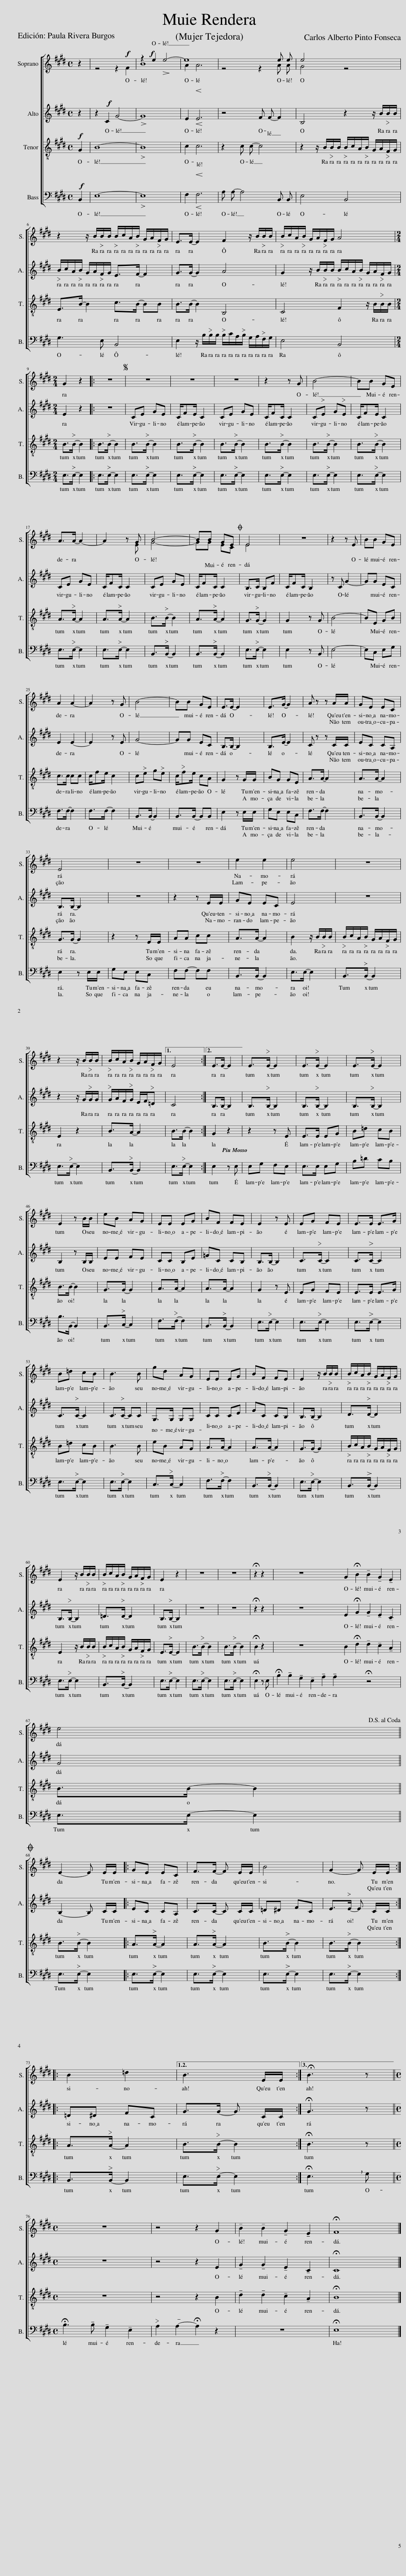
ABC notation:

X:1
%%score [ ( 1 2 ) 3 4 5 ]
L:1/8
Q:1/4=80
M:4/4
I:linebreak $
K:E
V:1 treble
V:2 treble
V:3 treble
V:4 treble-8
V:5 bass
V:1
 z2 | x8 | z2!f! e2!>(! e4-!>)! | e8 | z4 z2 e e | %5
 e4 z4 |$ z2 z/ B/!>(!B/!>)!B/!>)!!>(! B/c/A/!>(!B/!>)! G/A/!>(!F/!>)!G/ | E>E- E2 F2 z/ B/!>(!B/!>)!B/ |!>(! B/!>)!c/A/!>(!B/!>)! G/A/!>(!F/!>)!G/ A4 |$[M:2/4] G2 z2 |: %10
 z4 |S z4 | z4 | z4 | z2 z G | %15
 B4- | BB GE |$ A>A- A2- | A2 x G | B4- | %20
 BB GE!dacoda! | E4 | z4 | z2 z E | BB GE |$ %25
 A2 A2- | A2 z G | B4- | BB GE | E>E- E2 | %30
 E>G- G2 | A z z A/A/ | GE EC |$ E4 | z4 | %35
 z4 | e2 e2 | e4 | z4 |$ z2 z/ B/!>(!B/!>)!B/ | %40
!>(! B/!>)!c/A/!>(!B/!>)! G/A/!>)!!>(!F/G/ |1 E4 :|2 E>E- E2[Q:1/4=90] || E>!>(!E-!>)! E2 | E>!>(!E-!>)! E2 | %45
 E>!>(!E-!>)! E2 |$ E2 z B/B/ | eB AG | EE EG | BF FE | %50
 E2 z E | EG FE | E>E E>G |$ B=d cB | B3 B | %55
 gd AG | EE EG | BF FE | E2 z/ B/!>(!B/!>)!B/ |!>(! B/!>)!c/A/!>(!B/!>)! G/A/!>)!!>(!F/G/ |$ %60
 E2 z/ B/!>(!B/!>)!B/ |!>(! B/!>)!c/A/!>(!B/!>)! G/A/!>)!!>(!F/G/ | E2 z2 | z4 | z4 | %65
 !fermata!z2 z2[Q:1/4=80] | x4 z8 G2 !fermata!B2 !tenuto!B2 !tenuto!G2 !tenuto!E2 |$ e4!D.S.! ||$O E2- E E/E/ |: GE EC | %70
 F>F- F E/E/ | B4 | G2- G E/E/ ::$ B2 =d2 |1,2 B3 E/E/ :|3 %75
 !fermata!B3 z ||$[M:4/4] z8 | z4 z2 G2 | !tenuto!B2 !tenuto!B2 !tenuto!G2 !tenuto!E2 | !fermata!F8 |] %80
V:2
 x2 | z4 z2!f! F2 | B8 | A2 A6 | x6 A A | %5
 G4 x4 |$ x8 | x8 | x8 |$[M:2/4] x4 |: %10
 x4 | x4 | x4 | x4 | x4 | %15
 x4 | x4 |$ x4 | x2 z E | G4- | %20
 GG EC | E4 | x4 | x4 | x4 |$ %25
 x4 | x4 | x4 | x4 | x4 | %30
 x4 | x4 | x4 |$ x4 | x4 | %35
 x4 | x4 | x4 | x4 |$ x4 | %40
 x4 |1 x4 :|2 x4 || x4 | x4 | %45
 x4 |$ x4 | x4 | x4 | x4 | %50
 x4 | x4 | x4 |$ x4 | x4 | %55
 x4 | x4 | x4 | x4 | x4 |$ %60
 x4 | x4 | x4 | x4 | x4 | %65
 x4 | x22 |$ x4 ||$ x4 |: x4 | %70
 x4 | x4 | x4 ::$ x4 |1,2 x4 :|3 %75
 x4 ||$[M:4/4] x8 | x8 | x8 | x8 |] %80
V:3
 z2 | z2!f! C2 G4- |!>(! G8!>)! | E2!<(!!<(! E6!<)!!<)! | z4 F F- F2 | %5
 B,4 z2 z/ B/!>(!B/!>)!B/ |$!>(! B/!>)!c/A/!>(!B/!>)! G/A/!>(!F/!>)!G/ E>F- F2 | G>G- G2 A4 | G2 z/ B/!>(!B/!>)!B/!>(! B/!>)!c/A/!>(!B/!>)! G/A/!>(!F/!>)!G/ |$[M:2/4] E2 z2 |: %10
 z4 | CE GE | C/FE/ C2 | CE GE | C/FC/ C2 | %15
 C!>(!E!>)! G!>(!E!>)! | C/FE/ C2 |$ CE GE | C/FC/ C2 | CE GE | %20
 C/FC/ C2 | B,>C B,F | C/FC/ B,2 | z C G2- | GG EC |$ %25
 E2 E2- | E2 z E | G4- | GG EC | B,>B,- B,2 | %30
 B,>E- E2 | C z z C/C/ | EC CA, |$ B,>B,- B,2 | z4 | %35
 z2 z E/E/ | GE EC | E4 | z4 |$ z2 z/ G/!>(!G/!>)!G/ | %40
!>(! G/!>)!A/F/!>(!G/!>)! E/F/!>)!!>(!=D |1 C4 :|2 B,>B,- B,2 || B,>!>(!B,-!>)! B,2 | B,>!>(!B,-!>)! B,2 | %45
 B,>!>(!B,-!>)! B,2 |$ B,2 z B,/B,/ | EE FE | CC B,E | =GC CB, | %50
 B,>B,- B,2 | C>!>(!C-!>)! C2 | C>!>(!C-!>)! C2 |$ C>!>(!C-!>)! C2 | C>!>(!C-!>)! CC | %55
 G,>G, G,G, | CC CE | GC CB, | B,>B,- B,2 | D>!>(!D-!>)! D2 |$ %60
 B,>!>(!B,-!>)! B,2 | =D>!>(!D-!>)! D2 | B,>!>(!B,-!>)! B,2 | z4 | z4 | %65
 !fermata!z2 z2 | x4 z8 E2 !fermata!G2 !tenuto!G2 !tenuto!E2 !tenuto!C2 |$ G4 ||$ B,2- B, C/C/ |: EC CA, | %70
 C>C- C C/C/ | =D^D FC | E>!>(!E-!>)! E C/C/ ::$ =D^D FC |1,2 G>G- G C/C/ :|3 %75
 !fermata!G3 z ||$[M:4/4] z8 | z4 z2 E2 | !tenuto!G2 !tenuto!G2 !tenuto!E2 !tenuto!C2 | !fermata!C8 |] %80
V:4
!f! G2 | B8- |!>(! B8!>)! | c2 c6 | z2 c c- c4 | %5
 z2 z/ B/!>(!B/!>)!B/!>(! B/!>)!c/A/!>(!B/!>)! G/A/!>(!F/!>)!G/ |$ E>B- B2 c>B- BB | B>B- B2 B,4 | C4 F2 z/ B/!>(!B/!>)!B/ |$[M:2/4] B>!>(!B-!>)! B2 |: %10
 B>!>(!B-!>)! B2 | B>!>(!B-!>)! B2 | B>!>(!B-!>)! B2 | B>!>(!B-!>)! B2 | B>!>(!B-!>)! B2 | %15
 B>!>(!B-!>)! B2 | B>!>(!B-!>)! B2 |$ A>!>(!A-!>)! A2 | A>!>(!A-!>)! A2 | B>!>(!B-!>)! B2 | %20
 A>!>(!A-!>)! A2 | G>!>(!G-!>)! G2 | G2 z G | B4- | BE GB |$ %25
 c>c cc | c/fe/ c2 | c!>(!e!>)! g!>(!e!>)! | c/!>(!f!>)!e/ cA | G2 z G/G/ | %30
 BG GE | A>A- A2 | A>A- A2 |$ G>G- G2 | z2 z E/E/ | %35
 AA cc | A>A- A2 | B2 z/ B/!>(!B/!>)!B/ |!>(! B/!>)!c/A/!>(!B/!>)! G/A/!>(!F/!>)!G/ |$ E2 z2 | %40
 B>A- A2 |1 B>B- B2 :|2 G2 z2 || z2 z E | E>E EG | %45
 B=d cB |$ B>B- B2 | G>G- G2 | A>A- A2 | A>A- A2 | %50
 G2 z E | EG FE | E>E E>G |$ B=d cB | B3 B | %55
 eB AG | A>A- A2 | A>A- A2 | G>G- G2 |!>(! B/!>)!c/A/!>(!B/!>)! G/A/!>)!!>(!F/G/ |$ %60
 E2 z/ B/!>(!B/!>)!B/ |!>(! B/!>)!c/A/!>(!B/!>)! G/A/!>)!!>(!F/G/ | E>!>(!E-!>)! E2 | B>!>(!B-!>)! B2 | B>!>(!B-!>)! B2 | %65
 !fermata!B2 z2 | x4 z8 B2 !fermata!d2 !tenuto!d2 !tenuto!c2 !tenuto!A2 |$ B>B- B2 ||$ B>!>(!B-!>)! B2 |: A>!>(!A-!>)! A2 | %70
 A>!>(!A-!>)! A2 | B>!>(!B-!>)! B2 | B>!>(!B-!>)! B2 ::$ A>!>(!A-!>)! A2 |1,2 B>!>(!B-!>)! B2 :|3 %75
 !fermata!B3 z ||$[M:4/4] z8 | z4 z2 B2 | !tenuto!d2 !tenuto!d2 !tenuto!c2 !tenuto!A2 | !fermata!B8 |] %80
V:5
!f! B,,2 | E,8- |!>(! E,8!>)! | F,2!<(!!<(! F,6!<)!!<)! | A, A,- A,4 B,, B,, | %5
 E,4 B,,4 |$ G,3 E, B,,4 | E,2 z/ B,/!>(!B,/!>)!B,/!>(! B,/!>)!C/A,/!>(!B,/!>)! G,/A,/!>(!F,/!>)!G,/ | E,4 B,,4 |$[M:2/4] E,>!>(!E,-!>)! E,2 |: %10
 E,>!>(!E,-!>)! E,2 | E,>!>(!E,-!>)! E,2 | E,>!>(!E,-!>)! E,2 | E,>!>(!E,-!>)! E,2 | E,>!>(!E,-!>)! E,2 | %15
 E,>!>(!E,-!>)! E,2 | E,>!>(!E,-!>)! E,2 |$ E,>!>(!E,-!>)! E,2 | E,>!>(!E,-!>)! E,2 | B,,>!>(!B,,-!>)! B,,2 | %20
 B,,>!>(!B,,-!>)! B,,2 | E,>!>(!E,-!>)! E,2 | E,2 z B,, | E,4- | E,C, E,G, |$ %25
 F,>F,- F,2 | F,>F,- F,2 | B,,>B,,- B,,2 | B,,>B,,- B,,B,, | E,2 z E,/E,/ | %30
 G,E, E,C, | F,>F,- F,2 | B,,>B,,- B,,2 |$ E,2 z E,/E,/ | G,E, E,C, | %35
 F,F,- F,F, | B,,>B,,- B,,2 | E,>E,- E,2 | B,,>!>(!B,,-!>)! B,,2 |$ E,>!>(!E,-!>)! E,2 | %40
 B,,>!>(!B,,-!>)! B,,2 |1 E,>!>(!E,-!>)! E,2 :|2 E,2 z E, || E,G, F,E, | E,>E, E,G, | %45
 B,=D CB, |$ B,>B,,- B,,2 | B,,>!>(!C,-!>)! C,2 | F,>!>(!F,-!>)! F,2 | B,,>!>(!B,,-!>)! B,,2 | %50
 E,>!>(!E,-!>)! E,2 | E,>!>(!E,-!>)! E,2 | E,>!>(!E,-!>)! E,2 |$ E,>!>(!E,-!>)! E,2 | E,>!>(!E,-!>)! E,2 | %55
 C,>!>(!C,-!>)! C,2 | F,>!>(!F,-!>)! F,2 | B,,>!>(!B,,-!>)! B,,2 | E,>!>(!E,-!>)! E,2 | B,,>!>(!B,,-!>)! B,,2 |$ %60
 E,>!>(!E,-!>)! E,2 | B,,>!>(!B,,-!>)! B,,2 | E,>!>(!E,-!>)! E,2 | E,>!>(!E,-!>)! E,2 | E,>!>(!E,-!>)! E,2 | %65
 !fermata!E,2 z E, | !fermata!B,2 !tenuto!B,2 !tenuto!G,2 !tenuto!E,2 !tenuto!A,2 !tenuto!A,2 x4 !fermata!z4 x2 |$ E,>E,- E,2 ||$ E,>!>(!E,-!>)! E,2 |: E,>!>(!E,-!>)! E,2 | %70
 E,>!>(!E,-!>)! E,2 | E,>!>(!E,-!>)! E,2 | E,>!>(!E,-!>)! E,2 ::$ B,,>!>(!B,,-!>)! B,,2 |1,2 E,>!>(!E,-!>)! E,2 :|3 %75
 !breath!!fermata!E,3 G, ||$[M:4/4] !fermata!B,3 !tenuto!B, !tenuto!G,2 !tenuto!E,2 |!>(! A,2!>)! !tenuto!A,2- !fermata!A,2 z2 | z8 | !fermata!E,8 |] %80
